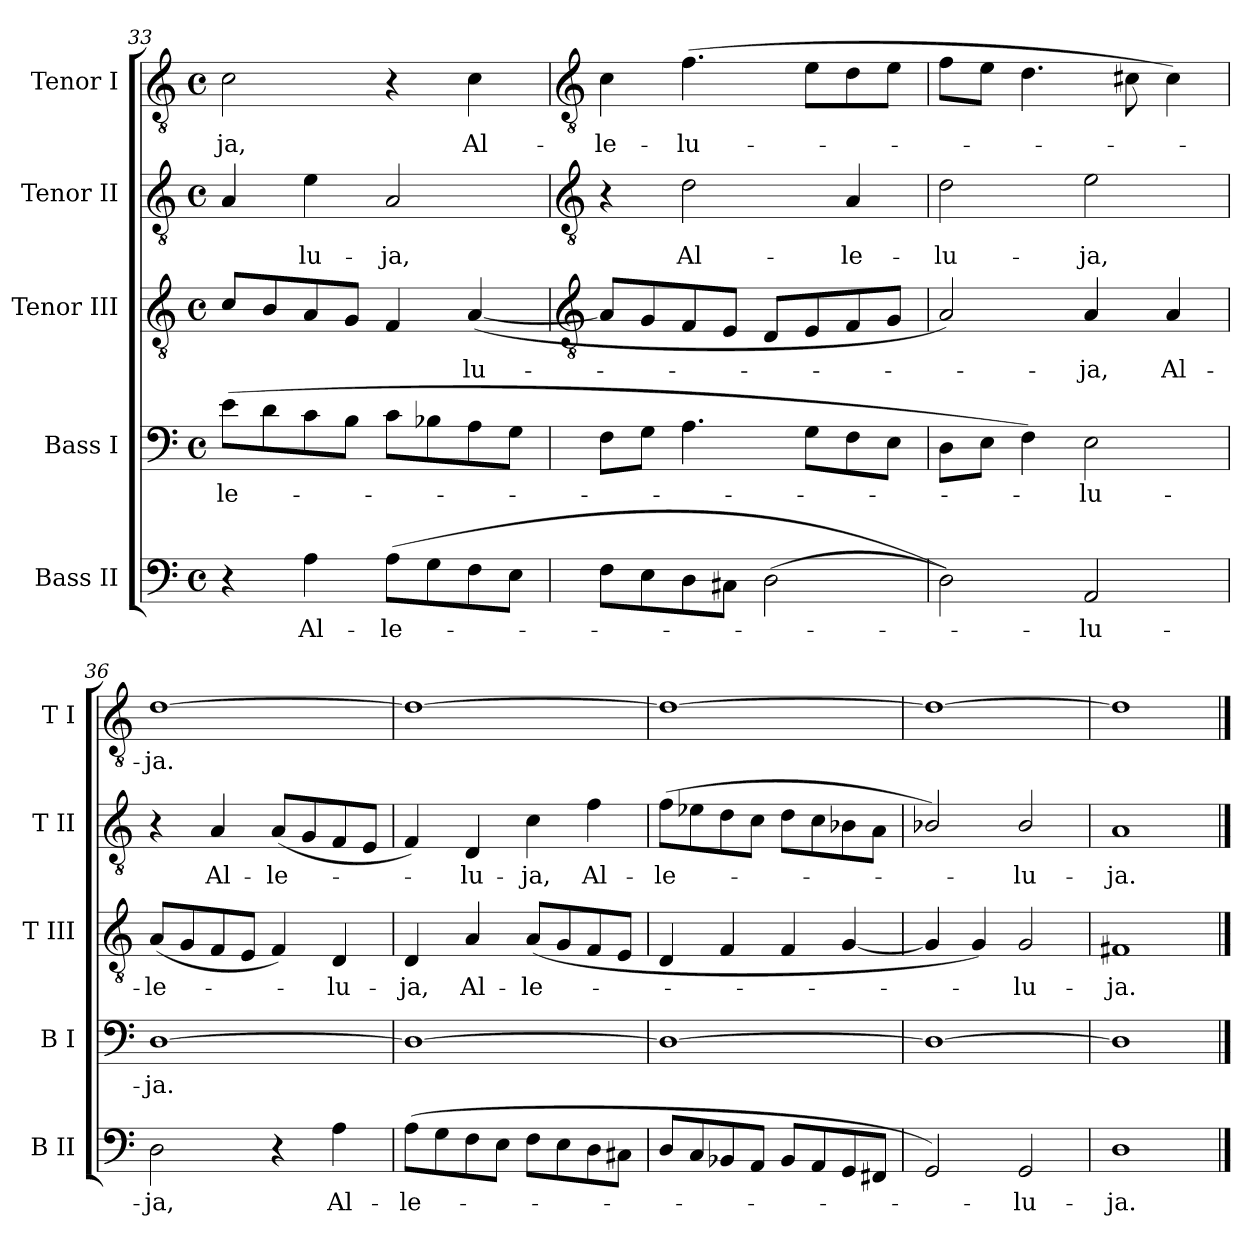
**kern	**text	**kern	**text	**kern	**text	**kern	**text	**kern	**text
*part5	*part5	*part4	*part4	*part3	*part3	*part2	*part2	*part1	*part1
*staff5	*staff5	*staff4	*staff4	*staff3	*staff3	*staff2	*staff2	*staff1	*staff1
*I"Bass II	*	*I"Bass I	*	*I"Tenor III	*	*I"Tenor II	*	*I"Tenor I	*
*I'B II	*	*I'B I	*	*I'T III	*	*I'T II	*	*I'T I	*
*clefF4	*	*clefF4	*	*clefGv2	*	*clefGv2	*	*clefGv2	*
*k[]	*	*k[]	*	*k[]	*	*k[]	*	*k[]	*
*C:	*	*C:	*	*C:	*	*C:	*	*C:	*
*M4/4	*	*M4/4	*	*M4/4	*	*M4/4	*	*M4/4	*
*met(c)	*	*met(c)	*	*met(c)	*	*met(c)	*	*met(c)	*
=33	=33	=33	=33	=33	=33	=33	=33	=33	=33
!	!	!	!LO:LY:b	!	!	!	!	!	!LO:LY:b
4r	.	(>8eL	-le-	8cL	.	4A	.	2c	-ja,
.	.	8d	.	8B	.	.	.	.	.
!	!LO:LY:b	!	!	!	!	!	!LO:LY:b	!	!
4A	Al-	8c	.	8A	.	4e	lu-	.	.
.	.	8BJ	.	8GJ	.	.	.	.	.
!	!LO:LY:b	!	!	!	!	!	!LO:LY:b	!	!
(>8AL	-le-	8cL	.	4F	.	2A	-ja,	4r	.
8G	.	8B-X	.	.	.	.	.	.	.
!	!	!	!	!	!LO:LY:b	!	!	!	!LO:LY:b
8F	.	8A	.	(<[4A	lu-	.	.	4c	Al-
8EJ	.	8GJ	.	.	.	.	.	.	.
!!LO:LB:g=z
=34	=34	=34	=34	=34	=34	=34	=34	=34	=34
*	*	*	*	*clefGv2	*	*clefGv2	*	*clefGv2	*
!	!	!	!	!	!	!	!	!	!LO:LY:b
8FL	.	8FL	.	8AL]	.	4r	.	4c	-le-
8E	.	8GJ	.	8G	.	.	.	.	.
!	!	!	!	!	!	!	!LO:LY:b	!	!LO:LY:b
8D	.	4.A	.	8F	.	2d	Al-	(>4.f	-lu-
8C#XJ	.	.	.	8EJ	.	.	.	.	.
(>2D	.	.	.	8DL	.	.	.	.	.
.	.	8GL	.	8E	.	.	.	8eL	.
!	!	!	!	!	!	!	!LO:LY:b	!	!
.	.	8F	.	8F	.	4A	-le-	8d	.
.	.	8EJ	.	8GJ	.	.	.	8eJ	.
=35	=35	=35	=35	=35	=35	=35	=35	=35	=35
!	!	!	!	!	!	!	!LO:LY:b	!	!
2D))	.	8DL	.	2A)	.	2d	-lu-	8fL	.
.	.	8EJ	.	.	.	.	.	8eJ	.
.	.	4F)	.	.	.	.	.	4.d	.
!	!LO:LY:b	!	!LO:LY:b	!	!LO:LY:b	!	!LO:LY:b	!	!
2AA	lu-	2E	lu-	4A	ja,	2e	-ja,	.	.
.	.	.	.	.	.	.	.	8c#X	.
!	!	!	!	!	!LO:LY:b	!	!	!	!
.	.	.	.	4A	Al-	.	.	4c#)	.
=36	=36	=36	=36	=36	=36	=36	=36	=36	=36
!	!LO:LY:b	!	!LO:LY:b	!	!LO:LY:b	!	!	!	!LO:LY:b
2D	-ja,	[1D	-ja.	(<8AL	-le-	4r	.	[1d	ja.
.	.	.	.	8G	.	.	.	.	.
!	!	!	!	!	!	!	!LO:LY:b	!	!
.	.	.	.	8F	.	4A	Al-	.	.
.	.	.	.	8EJ	.	.	.	.	.
!	!	!	!	!	!	!	!LO:LY:b	!	!
4r	.	.	.	4F)	.	(<8AL	-le-	.	.
.	.	.	.	.	.	8G	.	.	.
!	!LO:LY:b	!	!	!	!LO:LY:b	!	!	!	!
4A	Al-	.	.	4D	lu-	8F	.	.	.
.	.	.	.	.	.	8EJ	.	.	.
=37	=37	=37	=37	=37	=37	=37	=37	=37	=37
!	!LO:LY:b	!	!	!	!LO:LY:b	!	!	!	!
(>8AL	-le-	1D_	.	4D	-ja,	4F)	.	1d_	.
8G	.	.	.	.	.	.	.	.	.
!	!	!	!	!	!LO:LY:b	!	!LO:LY:b	!	!
8F	.	.	.	4A	Al-	4D	lu-	.	.
8EJ	.	.	.	.	.	.	.	.	.
!	!	!	!	!	!LO:LY:b	!	!LO:LY:b	!	!
8FL	.	.	.	(<8AL	-le-	4c	-ja,	.	.
8E	.	.	.	8G	.	.	.	.	.
!	!	!	!	!	!	!	!LO:LY:b	!	!
8D	.	.	.	8F	.	4f	Al-	.	.
8C#XJ	.	.	.	8EJ	.	.	.	.	.
=38	=38	=38	=38	=38	=38	=38	=38	=38	=38
!	!	!	!	!	!	!	!LO:LY:b	!	!
8DL	.	1D_	.	4D	.	(>8fL	-le-	1d_	.
8C	.	.	.	.	.	8e-X	.	.	.
8BB-X	.	.	.	4F	.	8d	.	.	.
8AAJ	.	.	.	.	.	8cJ	.	.	.
8BB-L	.	.	.	4F	.	8dL	.	.	.
8AA	.	.	.	.	.	8c	.	.	.
8GG	.	.	.	[4G	.	8B-X	.	.	.
8FF#XJ	.	.	.	.	.	8AJ	.	.	.
=39	=39	=39	=39	=39	=39	=39	=39	=39	=39
2GG)	.	1D_	.	4G]	.	2B-X/)	.	1d_	.
.	.	.	.	4G)	.	.	.	.	.
!	!LO:LY:b	!	!	!	!LO:LY:b	!	!LO:LY:b	!	!
2GG	lu-	.	.	2G	lu-	2B-/	lu-	.	.
=40	=40	=40	=40	=40	=40	=40	=40	=40	=40
!	!LO:LY:b	!	!	!	!LO:LY:b	!	!LO:LY:b	!	!
1D	-ja.	1D]	.	1F#X	-ja.	1A	-ja.	1d]	.
==	==	==	==	==	==	==	==	==	==
*-	*-	*-	*-	*-	*-	*-	*-	*-	*-
